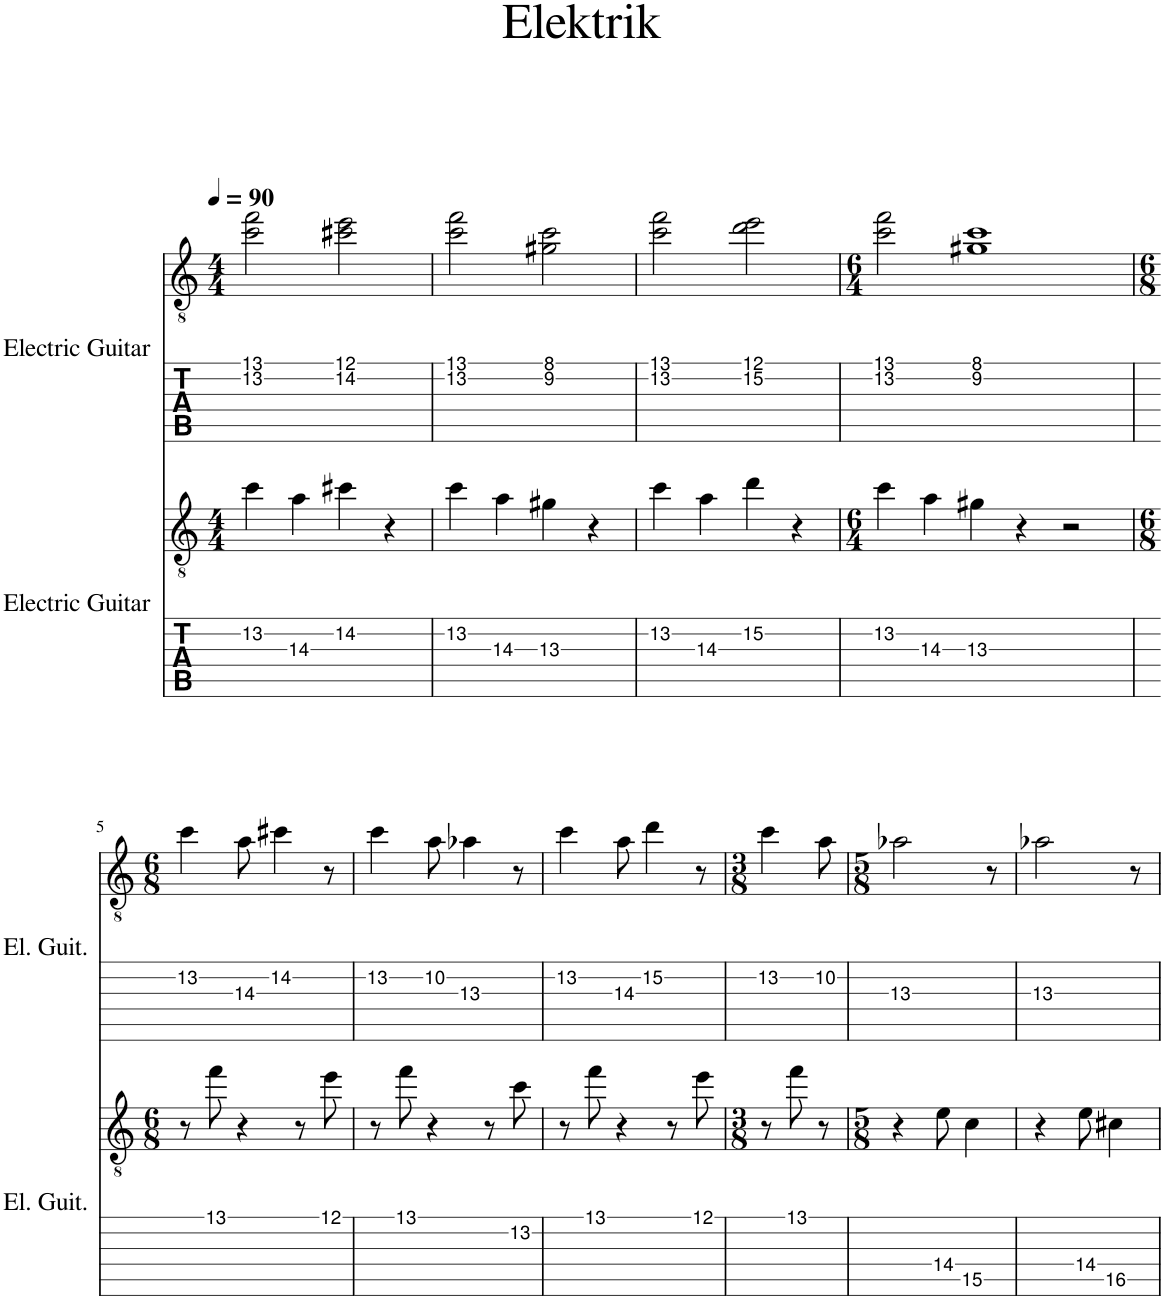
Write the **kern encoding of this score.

**kern	**kern	**kern	**kern
*part2	*part2	*part1	*part1
*staff4	*staff3	*staff2	*staff1
*I"Electric Guitar	*	*I"Electric Guitar	*
*I'El. Guit.	*	*I'El. Guit.	*
*stria6	*	*stria6	*
*	*clefGv2	*	*clefGv2
*k[]	*k[]	*k[]	*k[]
*M4/4	*M4/4	*M4/4	*M4/4
*MM90	*MM90	*MM90	*MM90
=1	=1	=1	=1
4cc	4cc\	2cc 2ff	2cc\ 2ff\
4a	4a\	.	.
4cc#	4cc#X\	2cc# 2ee	2cc#X\ 2ee\
4r	4r	.	.
=2	=2	=2	=2
4cc	4cc\	2cc 2ff	2cc\ 2ff\
4a	4a\	.	.
4g#	4g#X\	2g# 2cc	2g#X\ 2cc\
4r	4r	.	.
=3	=3	=3	=3
4cc	4cc\	2cc 2ff	2cc\ 2ff\
4a	4a\	.	.
4dd	4dd\	2dd 2ee	2dd\ 2ee\
4r	4r	.	.
=4	=4	=4	=4
*M6/4	*M6/4	*M6/4	*M6/4
4cc	4cc\	2cc 2ff	2cc\ 2ff\
4a	4a\	.	.
4g#	4g#X\	1g#X 1cc	1g#X 1cc
4r	4r	.	.
2r	2r	.	.
!!LO:LB:g=z
=5	=5	=5	=5
*M6/8	*M6/8	*M6/8	*M6/8
8r	8r	4cc	4cc\
8ff	8ff\	.	.
4r	4r	8a	8a\
.	.	4cc#	4cc#X\
8r	8r	.	.
8ee	8ee\	8r	8r
=6	=6	=6	=6
8r	8r	4cc	4cc\
8ff	8ff\	.	.
4r	4r	8a	8a\
.	.	4a-	4a-X\
8r	8r	.	.
8cc	8cc\	8r	8r
=7	=7	=7	=7
8r	8r	4cc	4cc\
8ff	8ff\	.	.
4r	4r	8a	8a\
.	.	4dd	4dd\
8r	8r	.	.
8ee	8ee\	8r	8r
=8	=8	=8	=8
*M3/8	*M3/8	*M3/8	*M3/8
8r	8r	4cc	4cc\
8ff	8ff\	.	.
8r	8r	8a	8a\
=9	=9	=9	=9
*M5/8	*M5/8	*M5/8	*M5/8
4r	4r	2a-X	2a-X\
8e	8e\	.	.
4c	4c\	.	.
.	.	8r	8r
=10	=10	=10	=10
4r	4r	2a-X	2a-X\
8e	8e\	.	.
4c#	4c#X\	.	.
.	.	8r	8r
=	=	=	=
*-	*-	*-	*-
